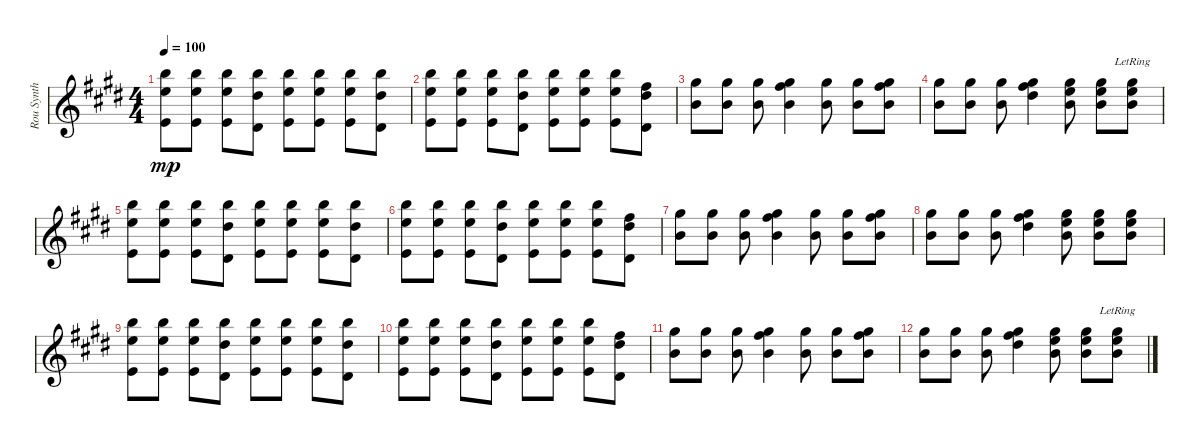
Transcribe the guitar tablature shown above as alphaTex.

\track ("Rou Synth 1" "Rou Synth ") {instrument fx3crystal}
\staff {score}
\tuning (E4 B3 G3 D3 A2 E2 B1) {hide}
\ts (4 4)
\tempo 100
\clef g2
\ks e
(19.1 5.2 21.3).8{dy mp} (19.1 5.2 21.3).8 (19.1 5.2 21.3).8 (19.1 4.2 20.3).8 (19.1 5.2 21.3).8 (19.1 5.2 21.3).8 (19.1 5.2 21.3).8 (19.1 4.2 20.3).8 |
(19.1 5.2 21.3).8 (19.1 5.2 21.3).8 (19.1 5.2 21.3).8 (19.1 4.2 20.3).8 (19.1 5.2 21.3).8 (19.1 5.2 21.3).8 (19.1 5.2 21.3).8 (14.1 4.2 20.3).8 |
(16.1 12.2).8 (16.1 12.2).8 (16.1 12.2).8 (16.1 19.2 16.3).4 (16.1 12.2).8 (16.1 12.2).8 (16.1 19.2 16.3).8 |
(16.1 12.2).8 (16.1 12.2).8 (16.1 12.2).8 (16.1 19.2 20.3).4 (16.1 17.2 16.3).8 (16.1 17.2 16.3).8 (16.1{lr} 17.2{lr} 16.3{lr}).8 |
(19.1 5.2 21.3).8 (19.1 5.2 21.3).8 (19.1 5.2 21.3).8 (19.1 4.2 20.3).8 (19.1 5.2 21.3).8 (19.1 5.2 21.3).8 (19.1 5.2 21.3).8 (19.1 4.2 20.3).8 |
(19.1 5.2 21.3).8 (19.1 5.2 21.3).8 (19.1 5.2 21.3).8 (19.1 4.2 20.3).8 (19.1 5.2 21.3).8 (19.1 5.2 21.3).8 (19.1 5.2 21.3).8 (14.1 4.2 20.3).8 |
(16.1 12.2).8 (16.1 12.2).8 (16.1 12.2).8 (16.1 19.2 16.3).4 (16.1 12.2).8 (16.1 12.2).8 (16.1 19.2 16.3).8 |
(16.1 12.2).8 (16.1 12.2).8 (16.1 12.2).8 (16.1 19.2 20.3).4 (16.1 17.2 16.3).8 (16.1 17.2 16.3).8 (16.1 17.2 16.3).8 |
(19.1 5.2 21.3).8 (19.1 5.2 21.3).8 (19.1 5.2 21.3).8 (19.1 4.2 20.3).8 (19.1 5.2 21.3).8 (19.1 5.2 21.3).8 (19.1 5.2 21.3).8 (19.1 4.2 20.3).8 |
(19.1 5.2 21.3).8 (19.1 5.2 21.3).8 (19.1 5.2 21.3).8 (19.1 4.2 20.3).8 (19.1 5.2 21.3).8 (19.1 5.2 21.3).8 (19.1 5.2 21.3).8 (14.1 4.2 20.3).8 |
(16.1 12.2).8 (16.1 12.2).8 (16.1 12.2).8 (16.1 19.2 16.3).4 (16.1 12.2).8 (16.1 12.2).8 (16.1 19.2 16.3).8 |
(16.1 12.2).8 (16.1 12.2).8 (16.1 12.2).8 (16.1 19.2 20.3).4 (16.1 17.2 16.3).8 (16.1 17.2 16.3).8 (16.1{lr} 17.2{lr} 16.3{lr}).8
